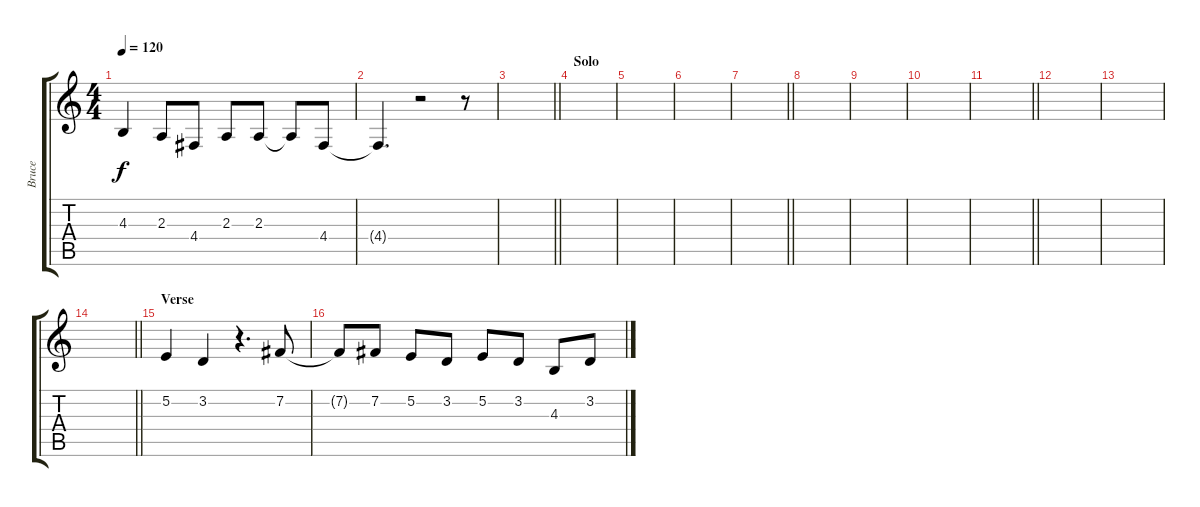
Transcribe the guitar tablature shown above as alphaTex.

\track ("Bruce" "Bruce") {instrument lead6voice}
\staff {score tabs}
\tuning (E4 B3 G3 D3 A2 E2) {hide}
\ts (4 4)
\tempo 120
\clef g2
\ks c
4.3{t}.4{dy f} 2.3.8 4.4.8 2.3.8 2.3.8 2.3{t}.8 4.4.8 |
4.4{t}.4{d} r.2 r.8 |
\barLineRight lightlight
|
\section ("" "Solo")
|
|
|
\barLineRight lightlight
|
|
|
|
\barLineRight lightlight
|
|
|
\barLineRight lightlight
|
\section ("" "Verse")
5.2.4 3.2.4 r.4{d} 7.2.8 |
7.2{t}.8 7.2.8 5.2.8 3.2.8 5.2.8 3.2.8 4.3.8 3.2.8
